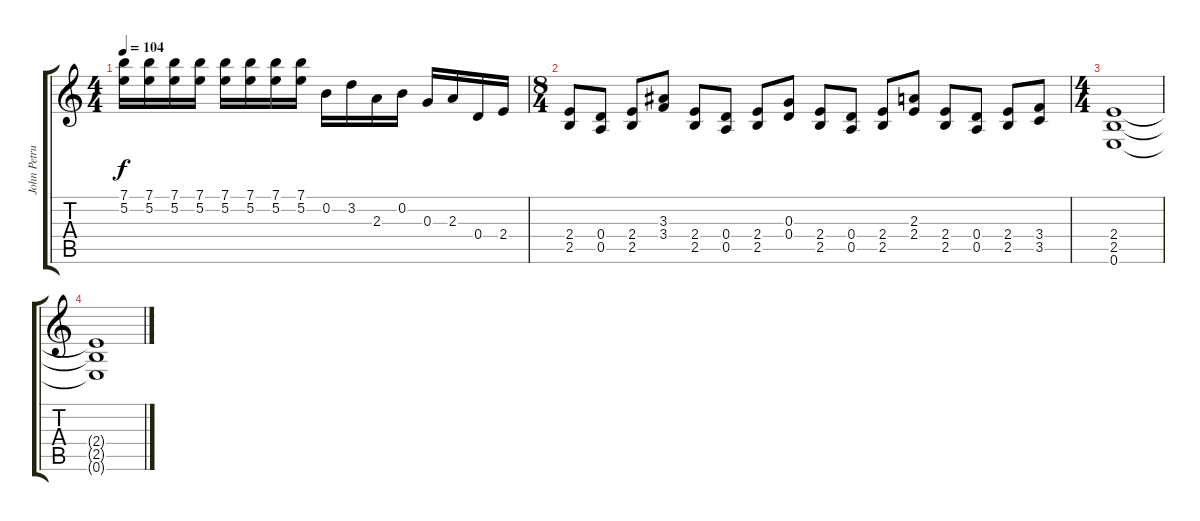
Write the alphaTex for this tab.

\track ("John Petrucci " "John Petru") {instrument distortionguitar}
\staff {score tabs}
\tuning (E4 B3 G3 D3 A2 E2) {hide}
\ts (4 4)
\tempo 104
\clef g2
\ks c
(7.1 5.2).16{dy f} (7.1 5.2).16 (7.1 5.2).16 (7.1 5.2).16 (7.1 5.2).16 (7.1 5.2).16 (7.1 5.2).16 (7.1 5.2).16 0.2.16 3.2.16 2.3.16 0.2.16 0.3.16 2.3.16 0.4.16 2.4.16 |
\ts (8 4)
(2.4 2.5).8 (0.4 0.5).8 (2.4 2.5).8 (3.3 3.4).8 (2.4 2.5).8 (0.4 0.5).8 (2.4 2.5).8 (0.3 0.4).8 (2.4 2.5).8 (0.4 0.5).8 (2.4 2.5).8 (2.3 2.4).8 (2.4 2.5).8 (0.4 0.5).8 (2.4 2.5).8 (3.4 3.5).8 |
\ts (4 4)
(2.4 2.5 0.6).1 |
(2.4{t} 2.5{t} 0.6{t}).1
